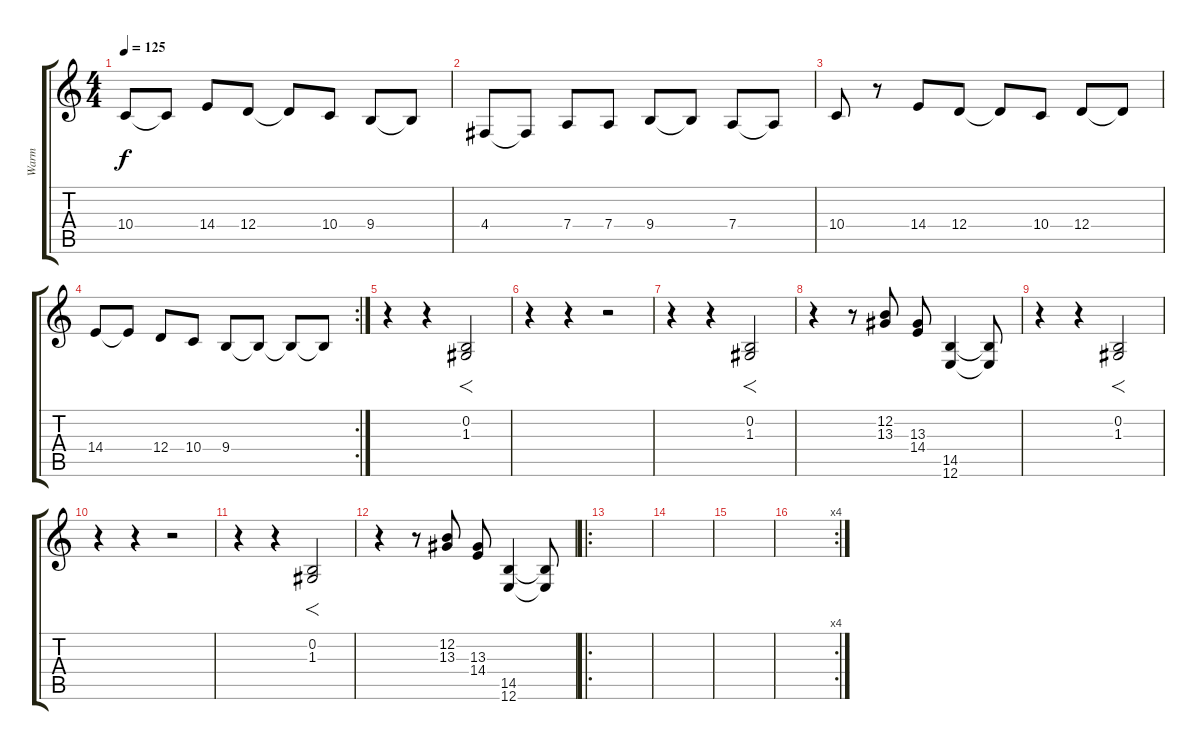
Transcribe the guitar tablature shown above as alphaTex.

\track ("Warm" "Warm") {instrument pad2warm}
\staff {score tabs}
\tuning (E4 B3 G3 D3 A2 E2) {hide}
\ts (4 4)
\tempo 125
\clef g2
\ks c
10.4.8{dy f} 10.4{t}.8 14.4.8 12.4.8 12.4{t}.8 10.4.8 9.4.8 9.4{t}.8 |
4.4.8 4.4{t}.8 7.4.8 7.4.8 9.4.8 9.4{t}.8 7.4.8 7.4{t}.8 |
10.4.8 r.8 14.4.8 12.4.8 12.4{t}.8 10.4.8 12.4.8 12.4{t}.8 |
\rc 2
14.4.8 14.4{t}.8 12.4.8 10.4.8 9.4.8 9.4{t}.8 9.4{t}.8 9.4{t}.8 |
r.4 r.4 (0.2 1.3).2{f} |
r.4 r.4 r.2 |
r.4 r.4 (0.2 1.3).2{f} |
r.4 r.8 (12.2 13.3).8 (13.3 14.4).8 (14.5 12.6).4 (14.5{t} 12.6{t}).8 |
r.4 r.4 (0.2 1.3).2{f} |
r.4 r.4 r.2 |
r.4 r.4 (0.2 1.3).2{f} |
r.4 r.8 (12.2 13.3).8 (13.3 14.4).8 (14.5 12.6).4 (14.5{t} 12.6{t}).8 |
\ro
|
|
|
\rc 4
